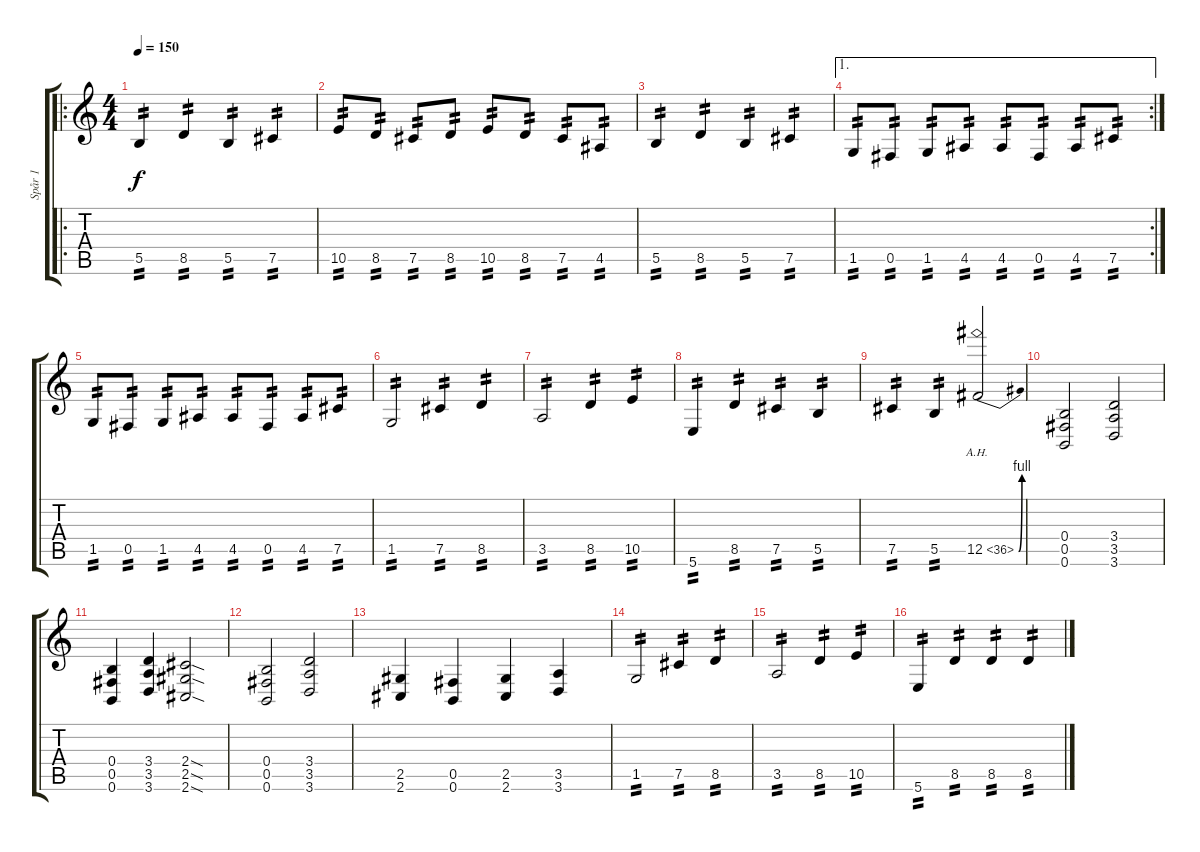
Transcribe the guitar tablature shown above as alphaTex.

\track ("Spår 1" "Spår 1") {instrument distortionguitar}
\staff {score tabs}
\tuning (Db4 Ab3 E3 B2 Gb2 B1) {hide}
\ro
\ts (4 4)
\tempo 150
\clef g2
\ks c
5.5.4{tp 2 dy f} 8.5.4{tp 2} 5.5.4{tp 2} 7.5.4{tp 2} |
10.5.8{tp 2} 8.5.8{tp 2} 7.5.8{tp 2} 8.5.8{tp 2} 10.5.8{tp 2} 8.5.8{tp 2} 7.5.8{tp 2} 4.5.8{tp 2} |
5.5.4{tp 2} 8.5.4{tp 2} 5.5.4{tp 2} 7.5.4{tp 2} |
\ae 1
\rc 2
1.5.8{tp 2} 0.5.8{tp 2} 1.5.8{tp 2} 4.5.8{tp 2} 4.5.8{tp 2} 0.5.8{tp 2} 4.5.8{tp 2} 7.5.8{tp 2} |
1.5.8{tp 2} 0.5.8{tp 2} 1.5.8{tp 2} 4.5.8{tp 2} 4.5.8{tp 2} 0.5.8{tp 2} 4.5.8{tp 2} 7.5.8{tp 2} |
1.5.2{tp 2} 7.5.4{tp 2} 8.5.4{tp 2} |
3.5.2{tp 2} 8.5.4{tp 2} 10.5.4{tp 2} |
5.6.4{tp 2} 8.5.4{tp 2} 7.5.4{tp 2} 5.5.4{tp 2} |
7.5.4{tp 2} 5.5.4{tp 2} 12.5{be (bend 0 0 60 4) ah 24}.2 |
(0.4 0.5 0.6).2 (3.4 3.5 3.6).2 |
(0.4 0.5 0.6).4 (3.4 3.5 3.6).4 (2.4{sod} 2.5{sod} 2.6{sod}).2 |
(0.4 0.5 0.6).2 (3.4 3.5 3.6).2 |
(2.5 2.6).4 (0.5 0.6).4 (2.5 2.6).4 (3.5 3.6).4 |
1.5.2{tp 2} 7.5.4{tp 2} 8.5.4{tp 2} |
3.5.2{tp 2} 8.5.4{tp 2} 10.5.4{tp 2} |
5.6.4{tp 2} 8.5.4{tp 2} 8.5.4{tp 2} 8.5.4{tp 2}
